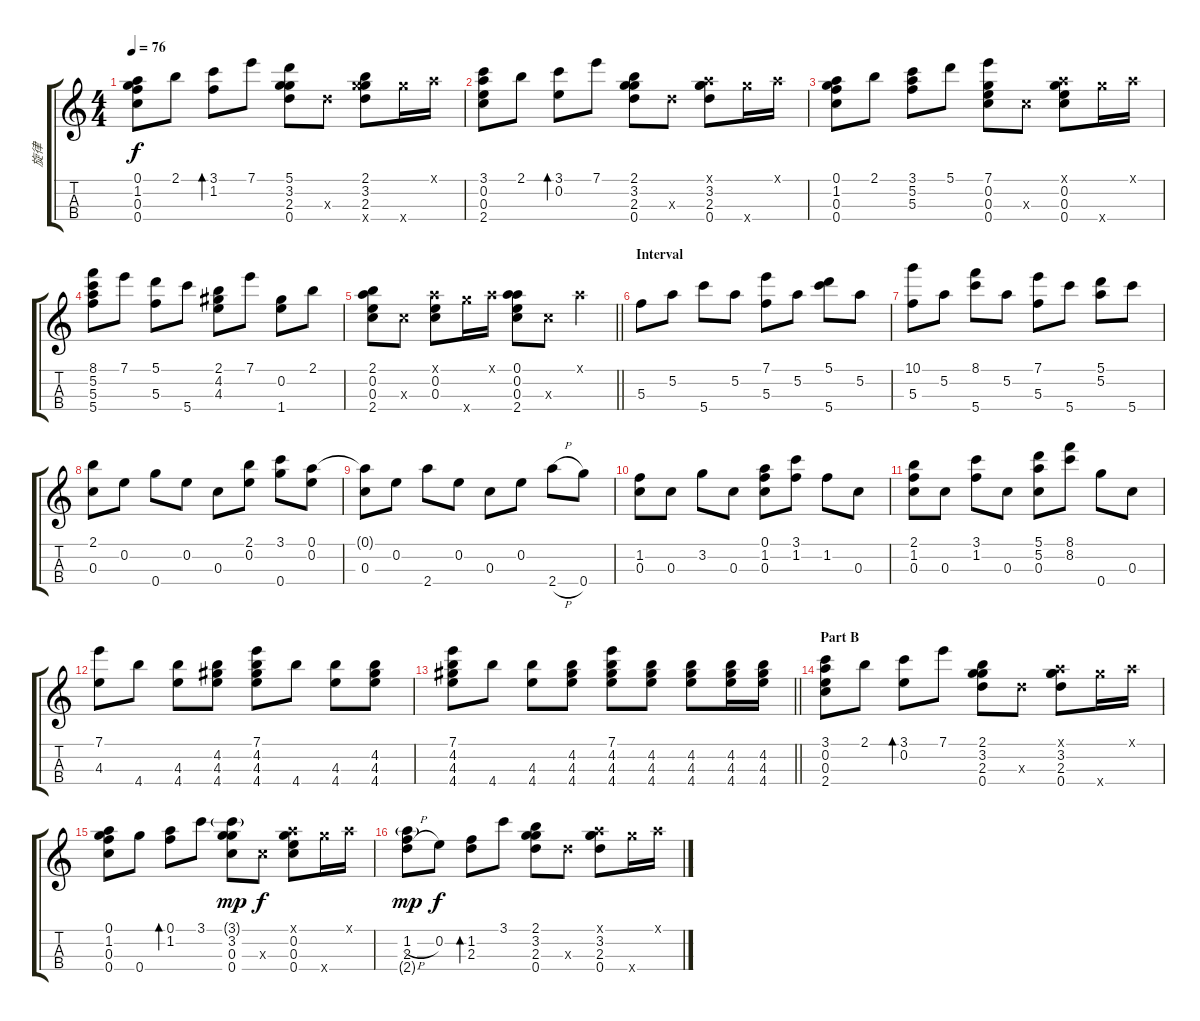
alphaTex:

\track ("旋律" "旋律") {instrument acousticguitarnylon}
\staff {score tabs}
\tuning (A4 E4 C4 G4) {hide}
\ts (4 4)
\tempo 76
\clef g2
\ks c
(0.1 1.2 0.3 0.4).8{dy f} 2.1.8 (3.1 1.2).8{bd 30} 7.1.8 (5.1 3.2 2.3 0.4).8 2.3{x}.8 (2.1 3.2 2.3 0.4{x}).8 0.4{x}.16 0.1{x}.16 |
(3.1 0.2 0.3 2.4).8 2.1.8 (3.1 0.2).8{bd 30} 7.1.8 (2.1 3.2 2.3 0.4).8 2.3{x}.8 (0.1{x} 3.2 2.3 0.4).8 0.4{x}.16 0.1{x}.16 |
(0.1 1.2 0.3 0.4).8 2.1.8 (3.1 5.2 5.3).8 5.1.8 (7.1 0.2 0.3 0.4).8 0.3{x}.8 (0.1{x} 0.2 0.3 0.4).8 0.4{x}.16 0.1{x}.16 |
(8.1 5.2 5.3 5.4).8 7.1.8 (5.1 5.3).8 5.4.8 (2.1 4.2 4.3).8 7.1.8 (0.2 1.4).8 2.1.8 |
\barLineRight lightlight
(2.1 0.2 0.3 2.4).8 0.3{x}.8 (0.1{x} 0.2 0.3).8 0.4{x}.16 0.1{x}.16 (0.1 0.2 0.3 2.4).8 0.3{x}.8 0.1{x}.4 |
\section ("" "Interval")
5.3.8 5.2.8 5.4.8 5.2.8 (7.1 5.3).8 5.2.8 (5.1 5.4).8 5.2.8 |
(10.1 5.3).8 5.2.8 (8.1 5.4).8 5.2.8 (7.1 5.3).8 5.4.8 (5.1 5.2).8 5.4.8 |
(2.1 0.3).8 0.2.8 0.4.8 0.2.8 0.3.8 (2.1 0.2).8 (3.1 0.4).8 (0.1 0.2).8 |
(0.1{t} 0.3).8 0.2.8 2.4.8 0.2.8 0.3.8 0.2.8 2.4{h}.8 0.4.8 |
(1.2 0.3).8 0.3.8 3.2.8 0.3.8 (0.1 1.2 0.3).8 (3.1 1.2).8 1.2.8 0.3.8 |
(2.1 1.2 0.3).8 0.3.8 (3.1 1.2).8 0.3.8 (5.1 5.2 0.3).8 (8.1 8.2).8 0.4.8 0.3.8 |
(7.1 4.3).8 4.4.8 (4.3 4.4).8 (4.2 4.3 4.4).8 (7.1 4.2 4.3 4.4).8 4.4.8 (4.3 4.4).8 (4.2 4.3 4.4).8 |
\barLineRight lightlight
(7.1 4.2 4.3 4.4).8 4.4.8 (4.3 4.4).8 (4.2 4.3 4.4).8 (7.1 4.2 4.3 4.4).8 (4.2 4.3 4.4).8 (4.2 4.3 4.4).8 (4.2 4.3 4.4).16 (4.2 4.3 4.4).16 |
\section ("" "Part B")
(3.1 0.2 0.3 2.4).8 2.1.8 (3.1 0.2).8{bd 30} 7.1.8 (2.1 3.2 2.3 0.4).8 2.3{x}.8 (0.1{x} 3.2 2.3 0.4).8 0.4{x}.16 0.1{x}.16 |
(0.1 1.2 0.3 0.4).8 0.4.8 (0.1 1.2).8{bd 30} 3.1.8 (3.1{g} 3.2 0.3 0.4).8{dy mp} 0.3{x}.8{dy f} (0.1{x} 0.2 0.3 0.4).8 0.4{x}.16 0.1{x}.16 |
(1.2{h} 2.3 2.4{g}).8{dy mp} 0.2.8{dy f} (1.2 2.3).8{bd 30} 3.1.8 (2.1 3.2 2.3 0.4).8 2.3{x}.8 (0.1{x} 3.2 2.3 0.4).8 0.4{x}.16 0.1{x}.16
